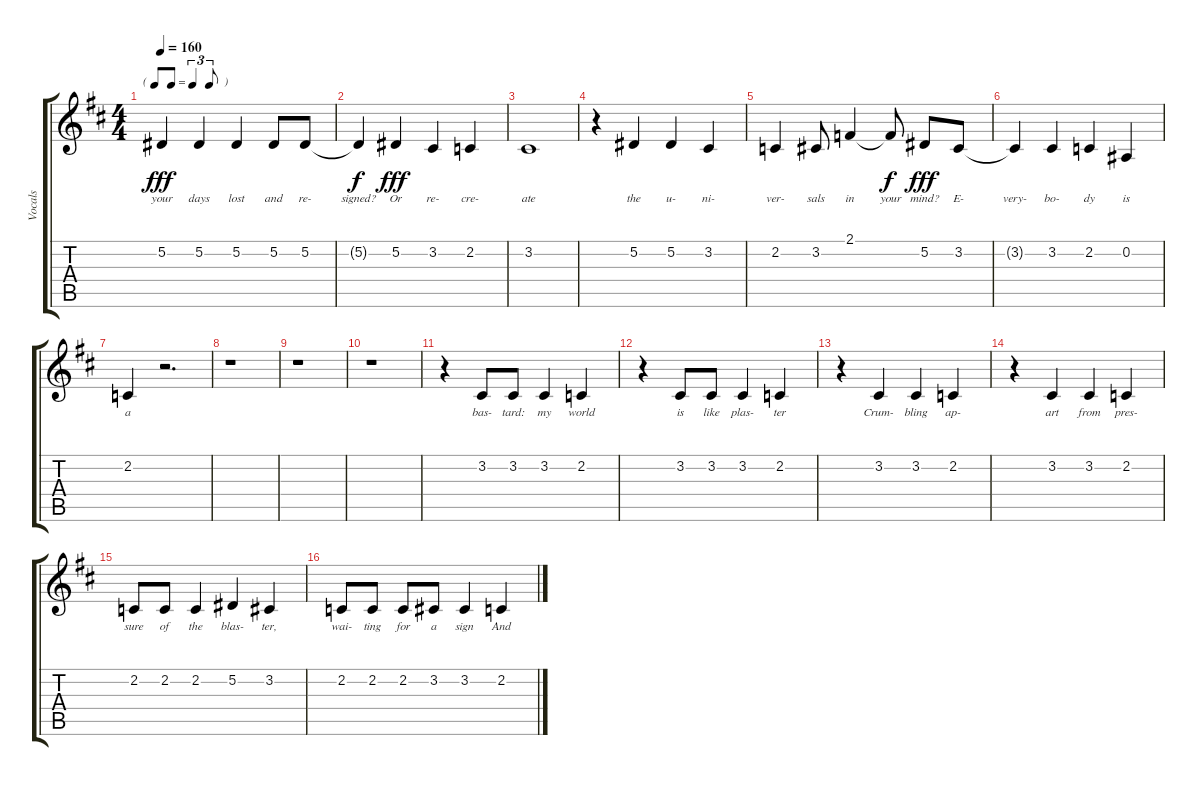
\track ("Vocals" "Vocals") {instrument oboe}
\staff {score tabs}
\tuning (Eb4 Bb3 Gb3 Db3 Ab2 Eb2) {hide}
\ts (4 4)
\tf triplet8th
\tempo 160
\clef g2
\ks d
5.2.4{lyrics (0 "your") lyrics (1 "") lyrics (2 "") lyrics (3 "") lyrics (4 "") dy fff} 5.2.4{lyrics (0 "days") lyrics (1 "") lyrics (2 "") lyrics (3 "") lyrics (4 "")} 5.2.4{lyrics (0 "lost") lyrics (1 "") lyrics (2 "") lyrics (3 "") lyrics (4 "")} 5.2.8{lyrics (0 "and") lyrics (1 "") lyrics (2 "") lyrics (3 "") lyrics (4 "")} 5.2.8{lyrics (0 "re-") lyrics (1 "") lyrics (2 "") lyrics (3 "") lyrics (4 "")} |
5.2{t}.4{lyrics (0 "signed?") lyrics (1 "") lyrics (2 "") lyrics (3 "") lyrics (4 "") dy f} 5.2.4{lyrics (0 "Or") lyrics (1 "") lyrics (2 "") lyrics (3 "") lyrics (4 "") dy fff} 3.2.4{lyrics (0 "re-") lyrics (1 "") lyrics (2 "") lyrics (3 "") lyrics (4 "")} 2.2.4{lyrics (0 "cre-") lyrics (1 "") lyrics (2 "") lyrics (3 "") lyrics (4 "")} |
3.2.1{lyrics (0 "ate") lyrics (1 "") lyrics (2 "") lyrics (3 "") lyrics (4 "")} |
r.4 5.2.4{lyrics (0 "the") lyrics (1 "") lyrics (2 "") lyrics (3 "") lyrics (4 "")} 5.2.4{lyrics (0 "u-") lyrics (1 "") lyrics (2 "") lyrics (3 "") lyrics (4 "")} 3.2.4{lyrics (0 "ni-") lyrics (1 "") lyrics (2 "") lyrics (3 "") lyrics (4 "")} |
2.2.4{lyrics (0 "ver-") lyrics (1 "") lyrics (2 "") lyrics (3 "") lyrics (4 "")} 3.2.8{lyrics (0 "sals") lyrics (1 "") lyrics (2 "") lyrics (3 "") lyrics (4 "")} 2.1.4{lyrics (0 "in") lyrics (1 "") lyrics (2 "") lyrics (3 "") lyrics (4 "")} 2.1{t}.8{lyrics (0 "your") lyrics (1 "") lyrics (2 "") lyrics (3 "") lyrics (4 "") dy f} 5.2.8{lyrics (0 "mind?") lyrics (1 "") lyrics (2 "") lyrics (3 "") lyrics (4 "") dy fff} 3.2.8{lyrics (0 "E-") lyrics (1 "") lyrics (2 "") lyrics (3 "") lyrics (4 "")} |
3.2{t}.4{lyrics (0 "very-") lyrics (1 "") lyrics (2 "") lyrics (3 "") lyrics (4 "")} 3.2.4{lyrics (0 "bo-") lyrics (1 "") lyrics (2 "") lyrics (3 "") lyrics (4 "")} 2.2.4{lyrics (0 "dy") lyrics (1 "") lyrics (2 "") lyrics (3 "") lyrics (4 "")} 0.2.4{lyrics (0 "is") lyrics (1 "") lyrics (2 "") lyrics (3 "") lyrics (4 "")} |
2.2.4{lyrics (0 "a") lyrics (1 "") lyrics (2 "") lyrics (3 "") lyrics (4 "")} r.2{d} |
r.1 |
r.1 |
r.1 |
r.4 3.2.8{lyrics (0 "bas-") lyrics (1 "") lyrics (2 "") lyrics (3 "") lyrics (4 "")} 3.2.8{lyrics (0 "tard:") lyrics (1 "") lyrics (2 "") lyrics (3 "") lyrics (4 "")} 3.2.4{lyrics (0 "my") lyrics (1 "") lyrics (2 "") lyrics (3 "") lyrics (4 "")} 2.2.4{lyrics (0 "world") lyrics (1 "") lyrics (2 "") lyrics (3 "") lyrics (4 "")} |
r.4 3.2.8{lyrics (0 "is") lyrics (1 "") lyrics (2 "") lyrics (3 "") lyrics (4 "")} 3.2.8{lyrics (0 "like") lyrics (1 "") lyrics (2 "") lyrics (3 "") lyrics (4 "")} 3.2.4{lyrics (0 "plas-") lyrics (1 "") lyrics (2 "") lyrics (3 "") lyrics (4 "")} 2.2.4{lyrics (0 "ter") lyrics (1 "") lyrics (2 "") lyrics (3 "") lyrics (4 "")} |
r.4 3.2.4{lyrics (0 "Crum-") lyrics (1 "") lyrics (2 "") lyrics (3 "") lyrics (4 "")} 3.2.4{lyrics (0 "bling") lyrics (1 "") lyrics (2 "") lyrics (3 "") lyrics (4 "")} 2.2.4{lyrics (0 "ap-") lyrics (1 "") lyrics (2 "") lyrics (3 "") lyrics (4 "")} |
r.4 3.2.4{lyrics (0 "art") lyrics (1 "") lyrics (2 "") lyrics (3 "") lyrics (4 "")} 3.2.4{lyrics (0 "from") lyrics (1 "") lyrics (2 "") lyrics (3 "") lyrics (4 "")} 2.2.4{lyrics (0 "pres-") lyrics (1 "") lyrics (2 "") lyrics (3 "") lyrics (4 "")} |
2.2.8{lyrics (0 "sure") lyrics (1 "") lyrics (2 "") lyrics (3 "") lyrics (4 "")} 2.2.8{lyrics (0 "of") lyrics (1 "") lyrics (2 "") lyrics (3 "") lyrics (4 "")} 2.2.4{lyrics (0 "the") lyrics (1 "") lyrics (2 "") lyrics (3 "") lyrics (4 "")} 5.2.4{lyrics (0 "blas-") lyrics (1 "") lyrics (2 "") lyrics (3 "") lyrics (4 "")} 3.2.4{lyrics (0 "ter,") lyrics (1 "") lyrics (2 "") lyrics (3 "") lyrics (4 "")} |
2.2.8{lyrics (0 "wai-") lyrics (1 "") lyrics (2 "") lyrics (3 "") lyrics (4 "")} 2.2.8{lyrics (0 "ting") lyrics (1 "") lyrics (2 "") lyrics (3 "") lyrics (4 "")} 2.2.8{lyrics (0 "for") lyrics (1 "") lyrics (2 "") lyrics (3 "") lyrics (4 "")} 3.2.8{lyrics (0 "a") lyrics (1 "") lyrics (2 "") lyrics (3 "") lyrics (4 "")} 3.2.4{lyrics (0 "sign") lyrics (1 "") lyrics (2 "") lyrics (3 "") lyrics (4 "")} 2.2.4{lyrics (0 "And") lyrics (1 "") lyrics (2 "") lyrics (3 "") lyrics (4 "")}
